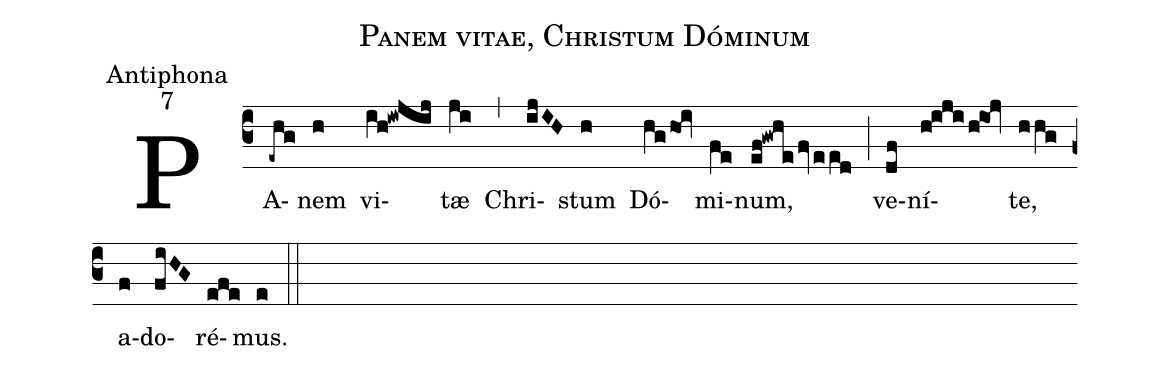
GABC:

name:Panem vitae, Christum Dóminum;
office-part:Antiphona;
mode:7;
%%
(c3)PA(-ehg)nem(h) vi(ih@iwjij)tæ(ji) (,) Chri(ijIH)stum(h) Dó(hg/hoi)mi(fe)num,(ef!gwhefveed) (;)
ve(df)ní(h!iji/h!ioj)te,(hhg) a(f)do(fiHG)ré(efe)mus.(e) (::)
